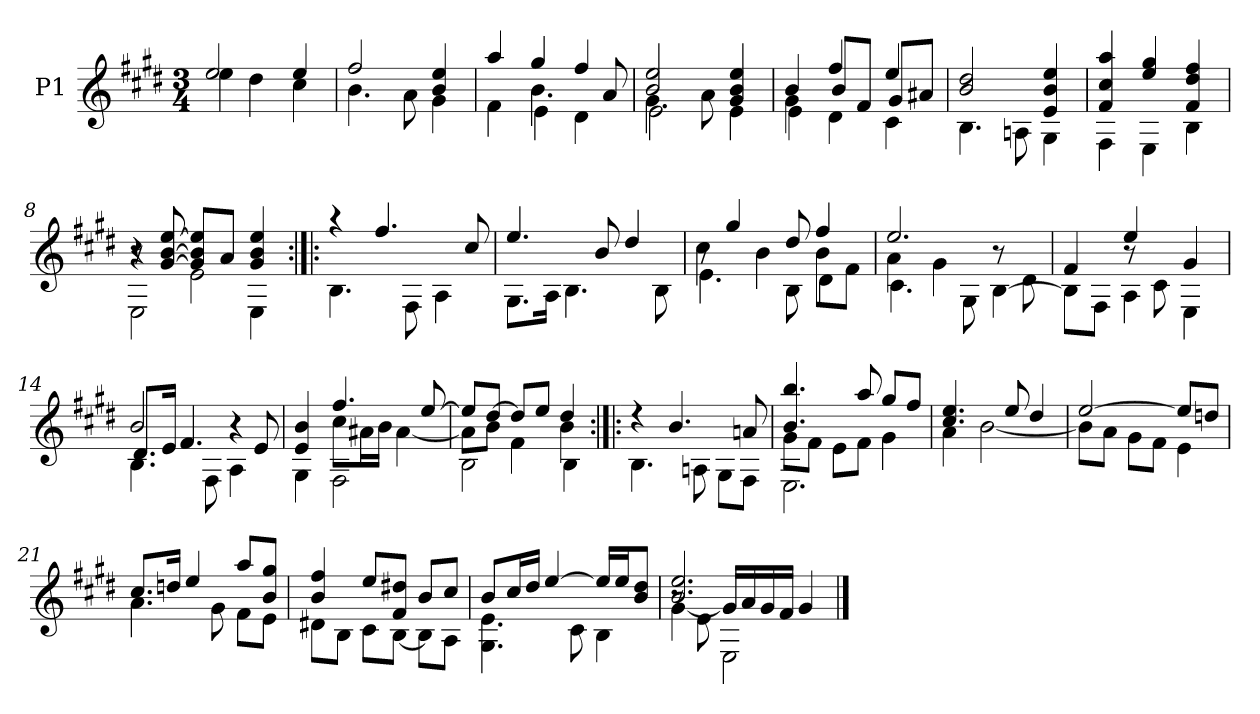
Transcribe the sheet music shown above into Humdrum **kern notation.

**kern
*part1
*staff1
*I"P1
!!LO:PB:g=z
*clefG2
*ITrd7c12
*k[f#c#g#d#]
*E:
*M3/4
*MM76
=1
*^
2ei/	4ei\
.	4d#i\
4ei/	4c#i\
=2	=2
2f#i/	4.Bi\
.	8Ai\
4Bi/ 4ei	4G#i\
=3	=3
*	*^
4ai/	4ryy	4F#i\
4g#i/	4.Bi\	4Ei\
4f#i/	.	4D#i\
.	8Ai/	.
=4	=4	=4
2Bi/ 2ei	4.G#i\	2Ei\
.	8Ai\	.
4G#i/ 4Bi 4ei	4ryy	4Ei\
!!LO:LB:g=z	!!	!!
=5	=5	=5
4Bi/	4G#i\	4Ei\
4f#i/	8Bi/L	4D#i\
.	8F#i/J	.
4ei/	8G#i/L	4C#i\
.	8A#Xi/J	.
*	*v	*v
=6	=6
2Bi/ 2d#i	4.BBi\
.	8AAni\
4Ei/ 4Bi 4ei	4GG#i\
=7	=7
4F#i/ 4c#i 4ai	4FF#i\
4ei/ 4g#i	4EEi\
4F#i/ 4d#i 4f#i	4BBi\
=8	=8
*	*^
8r	4r	2EEi\
[>8G#i/ [>8Bi [>8ei	.	.
8G#i/] 8Bi] 8ei]L	2Ei\	.
8Ai/J	.	.
4G#i/ 4Bi 4ei	.	4EEi\
*	*v	*v
!!LO:LB:g=z
=9:|!|:	=9:|!|:
4r	4.BBi\
4.f#i/	.
.	8FF#i\
.	4AAi\
8c#i/	.
=10	=10
4.ei/	8.GG#i\L
.	16AAi\Jk
.	4.BBi\
8Bi/	.
4d#i/	.
.	8BBi\
=11	=11
*	*^
8r	4c#i\	4.Ei\
4g#i/	.	.
.	4Bi\	.
8d#i/	.	8BBi\
4f#i/	8Bi\L	4D#i\
.	8F#i\J	.
=12	=12	=12
2.ei/	4Ai\	4.C#i\
.	4G#i\	.
.	.	8GG#i\
.	8r	[<4BBi\
.	8D#i\	.
!!LO:LB:g=z	!!	!!
=13	=13	=13
4F#i/	4ryy	8BBi\L]
.	.	8FF#i\J
4ei/	8r	4AAi\
.	8C#i\	.
4G#i/	4ryy	4EEi\
=14	=14	=14
2Bi/	8.D#i/L	4.BBi\
.	16Ei/Jk	.
.	4.F#i/	.
.	.	8FF#i\
4r	.	4AAi\
.	8Ei/	.
=15	=15	=15
4Ei/ 4Bi	4GG#i\	4ryy
4.f#i/	8c#i\L	2FF#i\
.	16A#Xi\L	.
.	16Bi\JJ	.
.	[<4A#i\	.
[>8ei/	.	.
=16	=16	=16
8ei/L]	8A#i\L]	2BBi\
[>8d#i/J	8Bi\J	.
8d#i/L]	4F#i\	.
8ei/J	.	.
4d#i/	4Bi\	4BBi\
*	*v	*v
!!LO:LB:g=z
=17:|!|:	=17:|!|:
4r	4.BBi\
4.Bi/	.
.	8AAni\
.	8GG#i\L
8Ani/	8FF#i\J
=18	=18
*	*^
4.Bi/ 4.bi	8G#i\L	2.EEi\
.	8F#i\J	.
.	8Ei\L	.
8ai/	8F#i\J	.
8g#i/L	4G#i\	.
8f#i/J	.	.
*	*v	*v
=19	=19
4.c#i/ 4.ei	4Ai\
.	[<2Bi\
8ei/	.
4d#i/	.
=20	=20
[>2ei/	8Bi\L]
.	8Ai\J
.	8G#i\L
.	8F#i\J
8ei/L]	4Ei\
8dni/J	.
!!LO:LB:g=z	!!
=21	=21
8.c#i/L	4.Ai\
16dni/Jk	.
4ei/	.
.	8G#i\
8ai/L	8F#i\L
8Bi/ 8g#iJ	8Ei\J
=22	=22
4Bi/ 4f#i	8D#Xi\L
.	8BBi\J
8ei/L	8C#i\L
8F#i/ 8d#XiJ	[<8BBi\J
8Bi/L	8BBi\L]
8c#i/J	8AAi\J
=23	=23
8Bi/L	4.GG#i\ 4.Ei
16c#i/L	.
16d#i/JJ	.
[>4ei/	.
.	8C#i\
16ei/LL]	4BBi\
16ei/J	.
8Bi/ 8d#iJ	.
=24	=24
*	*^
2.Bi/ 2.ei	[>4G#i\	8r
.	.	8Ei\
.	16G#i/LL]	2EEi\
.	16Ai/	.
.	16G#i/	.
.	16F#i/JJ	.
.	4G#i/	.
*v	*v	*v
==
*-
